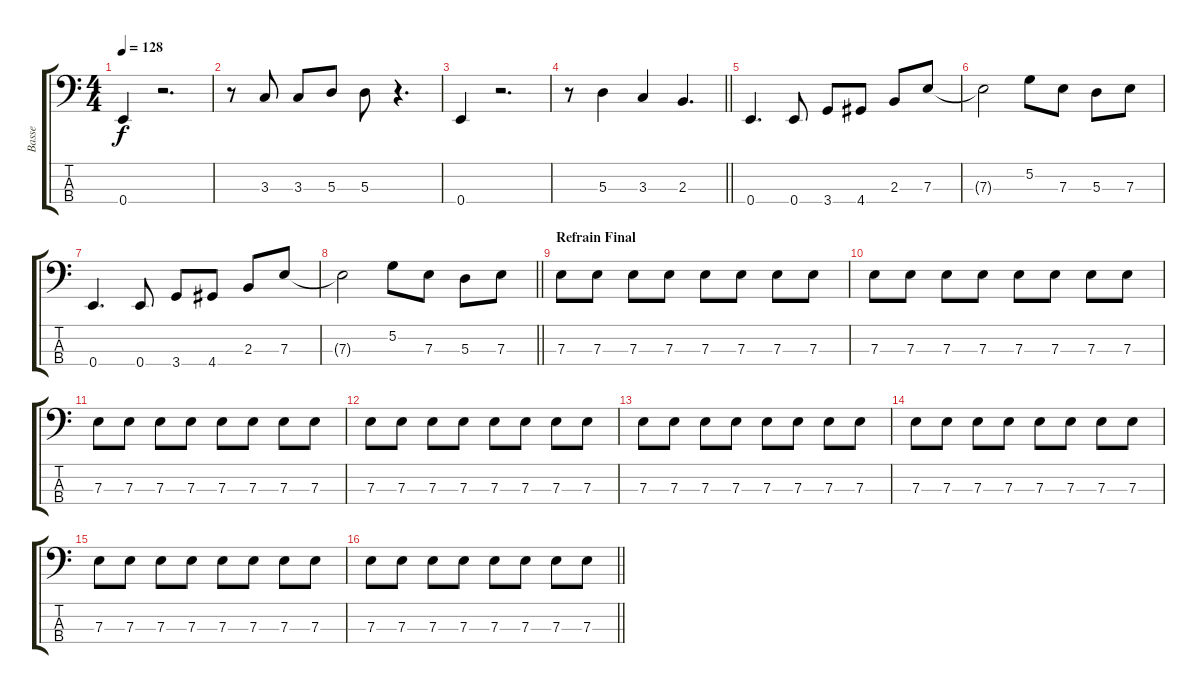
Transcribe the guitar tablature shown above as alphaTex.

\track ("Basse" "Basse") {instrument electricbassfinger}
\staff {score tabs}
\tuning (G2 D2 A1 E1) {hide}
\ts (4 4)
\tempo 128
\clef f4
\ks c
0.4.4{dy f} r.2{d} |
r.8 3.3.8 3.3.8 5.3.8 5.3.8 r.4{d} |
0.4.4 r.2{d} |
\barLineRight lightlight
r.8 5.3.4 3.3.4 2.3.4{d} |
\section ("" "")
0.4.4{d} 0.4.8 3.4.8 4.4.8 2.3.8 7.3.8 |
7.3{t}.2 5.2.8 7.3.8 5.3.8 7.3.8 |
0.4.4{d} 0.4.8 3.4.8 4.4.8 2.3.8 7.3.8 |
\barLineRight lightlight
7.3{t}.2 5.2.8 7.3.8 5.3.8 7.3.8 |
\section ("" "Refrain Final")
7.3.8 7.3.8 7.3.8 7.3.8 7.3.8 7.3.8 7.3.8 7.3.8 |
7.3.8 7.3.8 7.3.8 7.3.8 7.3.8 7.3.8 7.3.8 7.3.8 |
7.3.8 7.3.8 7.3.8 7.3.8 7.3.8 7.3.8 7.3.8 7.3.8 |
7.3.8 7.3.8 7.3.8 7.3.8 7.3.8 7.3.8 7.3.8 7.3.8 |
7.3.8 7.3.8 7.3.8 7.3.8 7.3.8 7.3.8 7.3.8 7.3.8 |
7.3.8 7.3.8 7.3.8 7.3.8 7.3.8 7.3.8 7.3.8 7.3.8 |
7.3.8 7.3.8 7.3.8 7.3.8 7.3.8 7.3.8 7.3.8 7.3.8 |
\barLineRight lightlight
7.3.8 7.3.8 7.3.8 7.3.8 7.3.8 7.3.8 7.3.8 7.3.8
